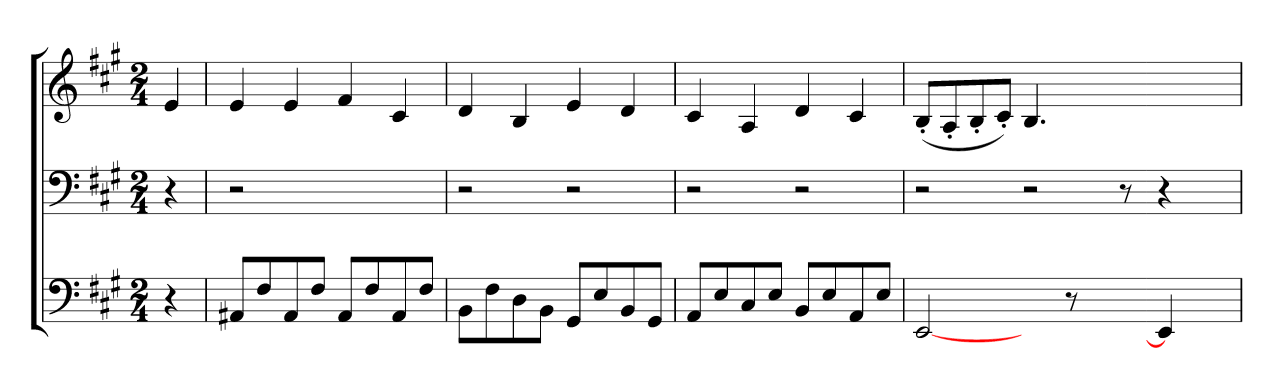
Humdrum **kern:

**kern	**kern	**kern
*part3	*part2	*part1
*staff3	*staff2	*staff1
*clefF4	*clefF4	*clefG2
*k[f#c#g#]	*k[f#c#g#]	*k[f#c#g#]
*A:	*A:	*A:
*M2/4	*M2/4	*M2/4
=	=	=
4r	4r	4e
=355	=355	=355
8AA#XL	2r	4e
8F#	.	.
8AA#	.	4e
8F#J	.	.
8AA#L	2ryy	4f#
8F#	.	.
8AA#	.	4c#
8F#J	.	.
=356	=356	=356
8BBL	2r	4d
8F#	.	.
8D	.	4B
8BBJ	.	.
8GG#L	2r	4e
8E	.	.
8BB	.	4d
8GG#J	.	.
=357	=357	=357
8AAL	2r	4c#
8E	.	.
8C#	.	4A
8EJ	.	.
8BBL	2r	4d
8E	.	.
8AA	.	4c#
8EJ	.	.
=358	=358	=358
[2EE	2r	(8B'L
.	.	8A'
.	.	8B'
.	.	8c#'J)
4ryy	2r	4.B
8r	.	.
4ryy	.	4ryy
.	8r	.
=-	=-	=-
4EE]	4r	2ryy
4ryy	4ryy	.
=	=	=
*-	*-	*-
